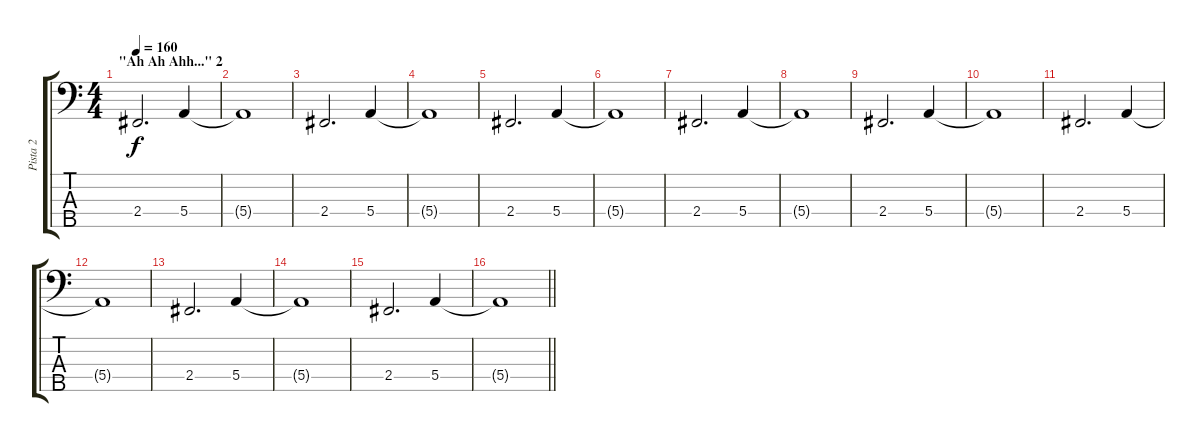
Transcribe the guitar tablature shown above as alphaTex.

\track ("Pista 2" "Pista 2") {instrument electricbassfinger}
\staff {score tabs}
\tuning (G2 D2 A1 E1 B0) {hide}
\ts (4 4)
\section ("" "\"Ah Ah Ahh...\" 2")
\tempo 160
\clef f4
\ks c
2.4.2{d dy f} 5.4.4 |
5.4{t}.1 |
2.4.2{d} 5.4.4 |
5.4{t}.1 |
2.4.2{d} 5.4.4 |
5.4{t}.1 |
2.4.2{d} 5.4.4 |
5.4{t}.1 |
2.4.2{d} 5.4.4 |
5.4{t}.1 |
2.4.2{d} 5.4.4 |
5.4{t}.1 |
2.4.2{d} 5.4.4 |
5.4{t}.1 |
2.4.2{d} 5.4.4 |
\barLineRight lightlight
5.4{t}.1
